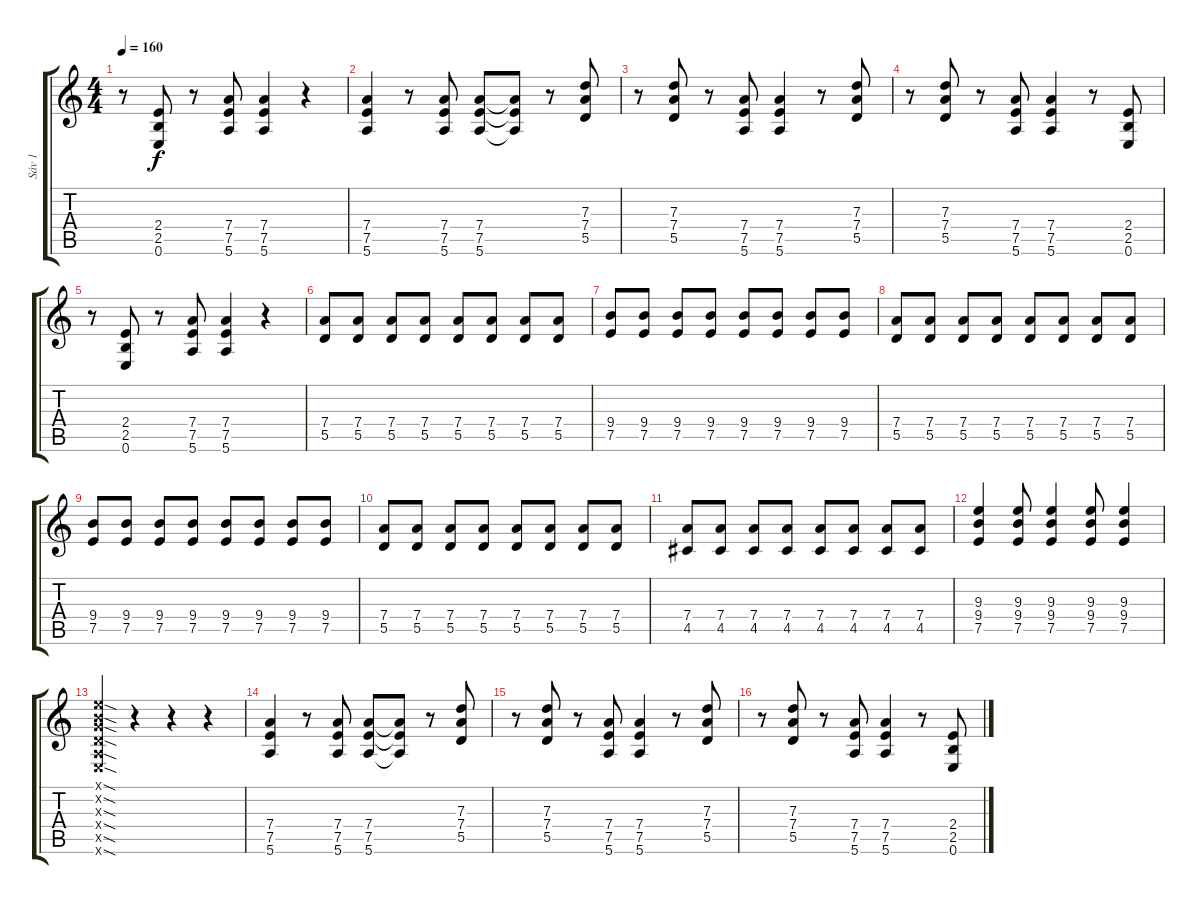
\track ("Sáv 1" "Sáv 1") {instrument distortionguitar}
\staff {score tabs}
\tuning (E4 B3 G3 D3 A2 E2) {hide}
\ts (4 4)
\tempo 160
\clef g2
\ks c
r.8{dy f} (2.4 2.5 0.6).8 r.8 (7.4 7.5 5.6).8 (7.4 7.5 5.6).4 r.4 |
(7.4 7.5 5.6).4 r.8 (7.4 7.5 5.6).8 (7.4 7.5 5.6).8 (7.4{t} 7.5{t} 5.6{t}).8 r.8 (7.3 7.4 5.5).8 |
r.8 (7.3 7.4 5.5).8 r.8 (7.4 7.5 5.6).8 (7.4 7.5 5.6).4 r.8 (7.3 7.4 5.5).8 |
r.8 (7.3 7.4 5.5).8 r.8 (7.4 7.5 5.6).8 (7.4 7.5 5.6).4 r.8 (2.4 2.5 0.6).8 |
r.8 (2.4 2.5 0.6).8 r.8 (7.4 7.5 5.6).8 (7.4 7.5 5.6).4 r.4 |
(7.4 5.5).8 (7.4 5.5).8 (7.4 5.5).8 (7.4 5.5).8 (7.4 5.5).8 (7.4 5.5).8 (7.4 5.5).8 (7.4 5.5).8 |
(9.4 7.5).8 (9.4 7.5).8 (9.4 7.5).8 (9.4 7.5).8 (9.4 7.5).8 (9.4 7.5).8 (9.4 7.5).8 (9.4 7.5).8 |
(7.4 5.5).8 (7.4 5.5).8 (7.4 5.5).8 (7.4 5.5).8 (7.4 5.5).8 (7.4 5.5).8 (7.4 5.5).8 (7.4 5.5).8 |
(9.4 7.5).8 (9.4 7.5).8 (9.4 7.5).8 (9.4 7.5).8 (9.4 7.5).8 (9.4 7.5).8 (9.4 7.5).8 (9.4 7.5).8 |
(7.4 5.5).8 (7.4 5.5).8 (7.4 5.5).8 (7.4 5.5).8 (7.4 5.5).8 (7.4 5.5).8 (7.4 5.5).8 (7.4 5.5).8 |
(7.4 4.5).8 (7.4 4.5).8 (7.4 4.5).8 (7.4 4.5).8 (7.4 4.5).8 (7.4 4.5).8 (7.4 4.5).8 (7.4 4.5).8 |
(9.3 9.4 7.5).4 (9.3 9.4 7.5).8 (9.3 9.4 7.5).4 (9.3 9.4 7.5).8 (9.3 9.4 7.5).4 |
(0.1{sod x} 0.2{sod x} 0.3{sod x} 0.4{sod x} 0.5{sod x} 0.6{sod x}).4 r.4 r.4 r.4 |
(7.4 7.5 5.6).4 r.8 (7.4 7.5 5.6).8 (7.4 7.5 5.6).8 (7.4{t} 7.5{t} 5.6{t}).8 r.8 (7.3 7.4 5.5).8 |
r.8 (7.3 7.4 5.5).8 r.8 (7.4 7.5 5.6).8 (7.4 7.5 5.6).4 r.8 (7.3 7.4 5.5).8 |
r.8 (7.3 7.4 5.5).8 r.8 (7.4 7.5 5.6).8 (7.4 7.5 5.6).4 r.8 (2.4 2.5 0.6).8
